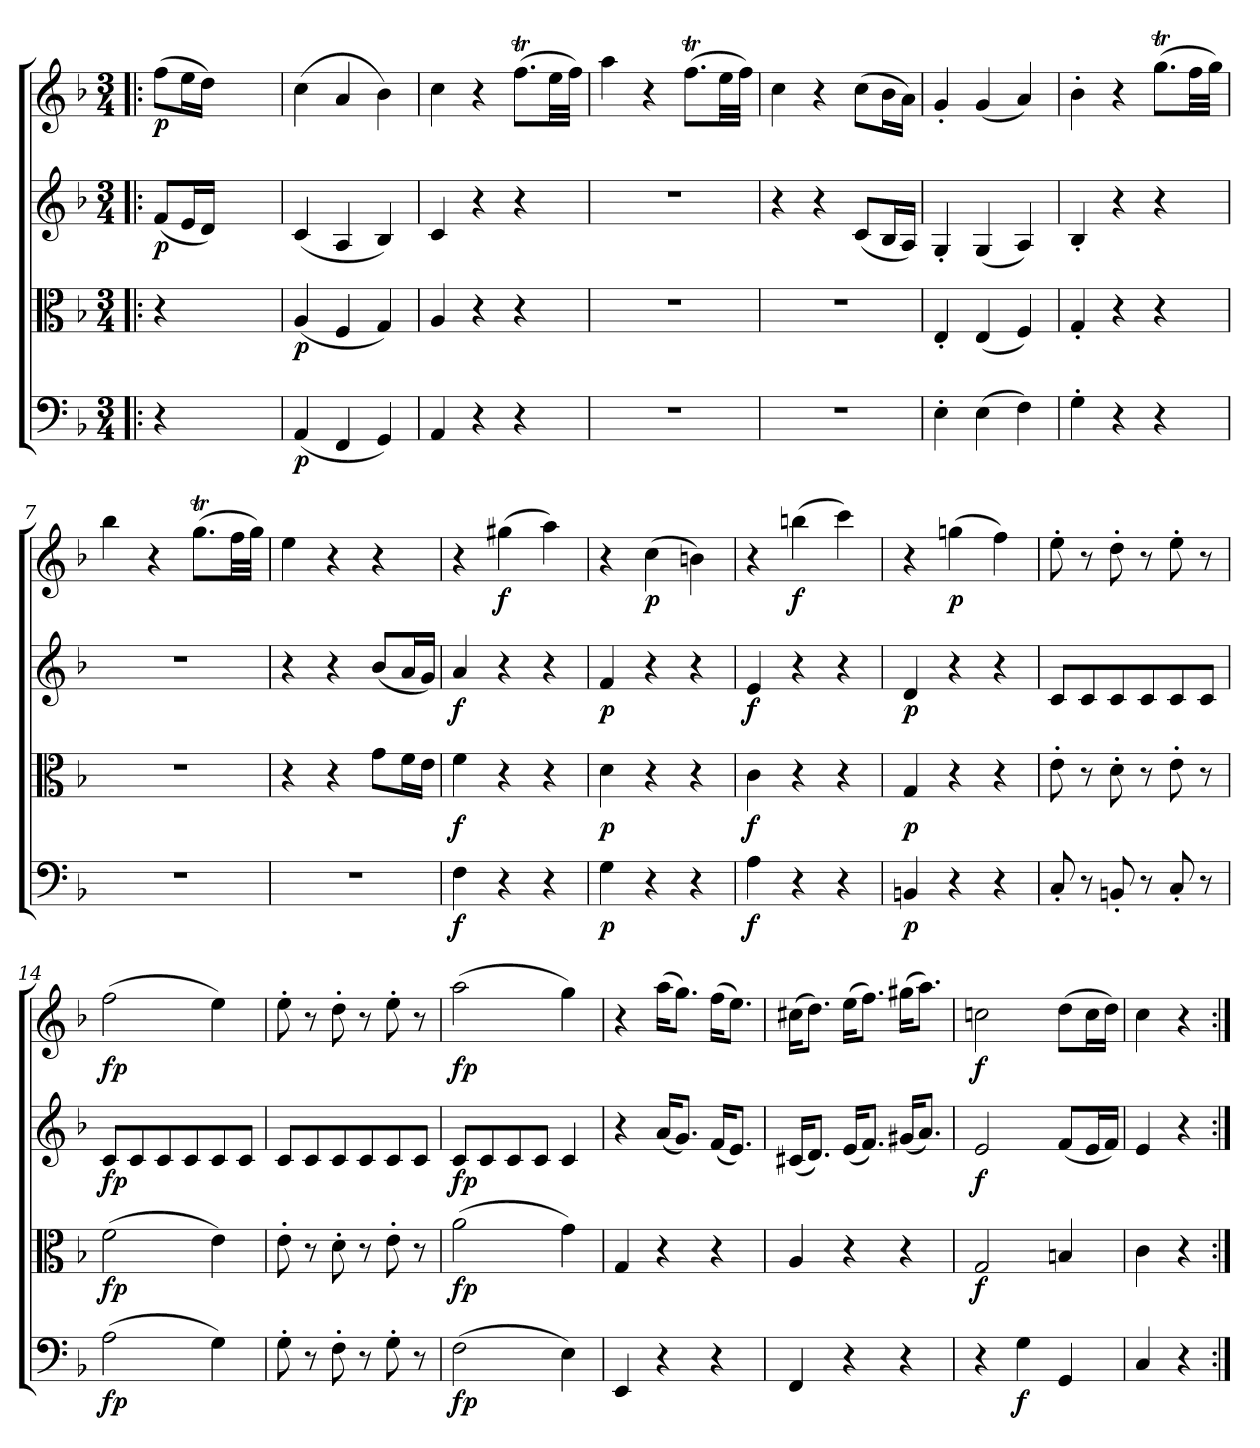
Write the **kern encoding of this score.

**kern	**dynam	**kern	**dynam	**kern	**dynam	**kern	**dynam
*part4	*part4	*part3	*part3	*part2	*part2	*part1	*part1
*staff4	*staff4	*staff3	*staff3	*staff2	*staff2	*staff1	*staff1
*clefF4	*	*clefC3	*	*clefG2	*	*clefG2	*
*k[b-]	*	*k[b-]	*	*k[b-]	*	*k[b-]	*
*F:	*	*F:	*	*F:	*	*F:	*
*M3/4	*	*M3/4	*	*M3/4	*	*M3/4	*
=!|:	=!|:	=!|:	=!|:	=!|:	=!|:	=!|:	=!|:
4r	.	4r	.	(8f/L	p	(8ff\L	p
.	.	.	.	16e/L	.	16ee\L	.
.	.	.	.	16d/JJ)	.	16dd\JJ)	.
2ryy	.	2ryy	.	2ryy	.	2ryy	.
=1	=1	=1	=1	=1	=1	=1	=1
(4AA/	p	(4A/	p	(4c/	.	(4cc\	.
4FF/	.	4F/	.	4A/	.	4a/	.
4GG/)	.	4G/)	.	4B-/)	.	4b-\)	.
=2	=2	=2	=2	=2	=2	=2	=2
4AA/	.	4A/	.	4c/	.	4cc\	.
4r	.	4r	.	4r	.	4r	.
4r	.	4r	.	4r	.	(8.ffT\L	.
.	.	.	.	.	.	32ee\LL	.
.	.	.	.	.	.	32ff\JJJ)	.
=3	=3	=3	=3	=3	=3	=3	=3
2.r	.	2.r	.	2.r	.	4aa\	.
.	.	.	.	.	.	4r	.
.	.	.	.	.	.	(8.ffT\L	.
.	.	.	.	.	.	32ee\LL	.
.	.	.	.	.	.	32ff\JJJ)	.
=4	=4	=4	=4	=4	=4	=4	=4
2.r	.	2.r	.	4r	.	4cc\	.
.	.	.	.	4r	.	4r	.
.	.	.	.	(8c/L	.	(8cc\L	.
.	.	.	.	16B-/L	.	16b-\L	.
.	.	.	.	16A/JJ)	.	16a\JJ)	.
=5	=5	=5	=5	=5	=5	=5	=5
4E'\	.	4E'/	.	4G'/	.	4g'/	.
(4E\	.	(4E/	.	(4G/	.	(4g/	.
4F\)	.	4F/)	.	4A/)	.	4a/)	.
=6	=6	=6	=6	=6	=6	=6	=6
4G'\	.	4G'/	.	4B-'/	.	4b-'\	.
4r	.	4r	.	4r	.	4r	.
4r	.	4r	.	4r	.	(8.ggT\L	.
.	.	.	.	.	.	32ff\LL	.
.	.	.	.	.	.	32gg\JJJ)	.
=7	=7	=7	=7	=7	=7	=7	=7
2.r	.	2.r	.	2.r	.	4bb-\	.
.	.	.	.	.	.	4r	.
.	.	.	.	.	.	(8.ggT\L	.
.	.	.	.	.	.	32ff\LL	.
.	.	.	.	.	.	32gg\JJJ)	.
=8	=8	=8	=8	=8	=8	=8	=8
2.r	.	4r	.	4r	.	4ee\	.
.	.	4r	.	4r	.	4r	.
.	.	8g\L	.	(8b-/L	.	4r	.
.	.	16f\L	.	16a/L	.	.	.
.	.	16e\JJ	.	16g/JJ)	.	.	.
=9	=9	=9	=9	=9	=9	=9	=9
4F\	f	4f\	f	4a/	f	4r	.
4r	.	4r	.	4r	.	(4gg#X\	f
4r	.	4r	.	4r	.	4aa\)	.
=10	=10	=10	=10	=10	=10	=10	=10
4G\	p	4d\	p	4f/	p	4r	.
4r	.	4r	.	4r	.	(4cc\	p
4r	.	4r	.	4r	.	4bn\)	.
=11	=11	=11	=11	=11	=11	=11	=11
4A\	f	4c\	f	4e/	f	4r	.
4r	.	4r	.	4r	.	(4bbn\	f
4r	.	4r	.	4r	.	4ccc\)	.
=12	=12	=12	=12	=12	=12	=12	=12
4BBn/	p	4G/	p	4d/	p	4r	.
4r	.	4r	.	4r	.	(4ggn\	p
4r	.	4r	.	4r	.	4ff\)	.
=13	=13	=13	=13	=13	=13	=13	=13
8C'/	.	8e'\	.	8c/L	.	8ee'\	.
8r	.	8r	.	8c/	.	8r	.
8BBn'/	.	8d'\	.	8c/	.	8dd'\	.
8r	.	8r	.	8c/	.	8r	.
8C'/	.	8e'\	.	8c/	.	8ee'\	.
8r	.	8r	.	8c/J	.	8r	.
=14	=14	=14	=14	=14	=14	=14	=14
(2A\	fp	(2f\	fp	8c/L	fp	(2ff\	fp
.	.	.	.	8c/	.	.	.
.	.	.	.	8c/	.	.	.
.	.	.	.	8c/	.	.	.
4G\)	.	4e\)	.	8c/	.	4ee\)	.
.	.	.	.	8c/J	.	.	.
=15	=15	=15	=15	=15	=15	=15	=15
8G'\	.	8e'\	.	8c/L	.	8ee'\	.
8r	.	8r	.	8c/	.	8r	.
8F'\	.	8d'\	.	8c/	.	8dd'\	.
8r	.	8r	.	8c/	.	8r	.
8G'\	.	8e'\	.	8c/	.	8ee'\	.
8r	.	8r	.	8c/J	.	8r	.
=16	=16	=16	=16	=16	=16	=16	=16
(2F\	fp	(2a\	fp	8c/L	fp	(2aa\	fp
.	.	.	.	8c/	.	.	.
.	.	.	.	8c/	.	.	.
.	.	.	.	8c/J	.	.	.
4E\)	.	4g\)	.	4c/	.	4gg\)	.
=17	=17	=17	=17	=17	=17	=17	=17
4EE/	.	4G/	.	4r	.	4r	.
4r	.	4r	.	(16a/KL	.	(16aa\KL	.
.	.	.	.	8.g/J)	.	8.gg\J)	.
4r	.	4r	.	(16f/KL	.	(16ff\KL	.
.	.	.	.	8.e/J)	.	8.ee\J)	.
=18	=18	=18	=18	=18	=18	=18	=18
4FF/	.	4A/	.	(16c#X/KL	.	(16cc#X\KL	.
.	.	.	.	8.d/J)	.	8.dd\J)	.
4r	.	4r	.	(16e/KL	.	(16ee\KL	.
.	.	.	.	8.f/J)	.	8.ff\J)	.
4r	.	4r	.	(16g#X/KL	.	(16gg#X\KL	.
.	.	.	.	8.a/J)	.	8.aa\J)	.
=19	=19	=19	=19	=19	=19	=19	=19
4r	.	2G/	f	2e/	f	2ccn\	f
4G\	f	.	.	.	.	.	.
4GG/	.	4Bn/	.	(8f/L	.	(8dd\L	.
.	.	.	.	16e/L	.	16cc\L	.
.	.	.	.	16f/JJ)	.	16dd\JJ)	.
=20	=20	=20	=20	=20	=20	=20	=20
4C/	.	4c\	.	4e/	.	4cc\	.
4r	.	4r	.	4r	.	4r	.
=:|!	=:|!	=:|!	=:|!	=:|!	=:|!	=:|!	=:|!
*-	*-	*-	*-	*-	*-	*-	*-
